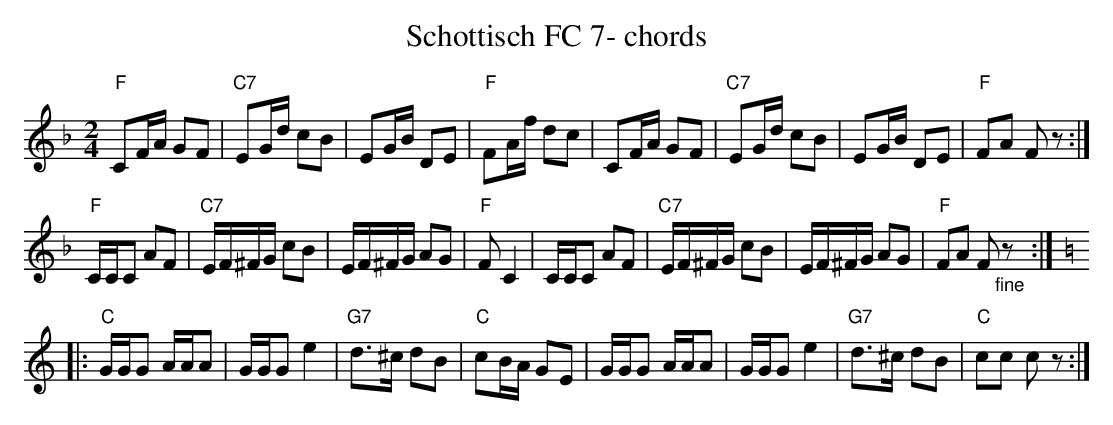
X:1
T:Schottisch FC 7- chords
M:2/4
L:1/16
K:Fmaj%%MIDI gchordon
"F"C2FA G2F2 | "C7"E2Gd c2B2 | E2GB D2E2 | "F"F2Af d2c2 | \
C2FA G2F2 | "C7"E2Gd c2B2 | E2GB D2E2 | "F"F2A2 F2 z2 :|
"F"CCC2 A2F2 | "C7"EF^FG c2B2 | EF^FG A2G2 | "F"F2 C4 | \
CCC2 A2F2 | "C7"EF^FG c2B2 | EF^FG A2G2 | "F"F2A2 F2"_fine"z2 :: [K:Cmaj]
"C"GGG2 AAA2 | GGG2 e4 | "G7"d3^c d2B2 | "C"c2BA G2E2 | \
GGG2 AAA2 | GGG2 e4 | "G7"d3^c d2B2 | "C"c2c2 c2z2 :|
